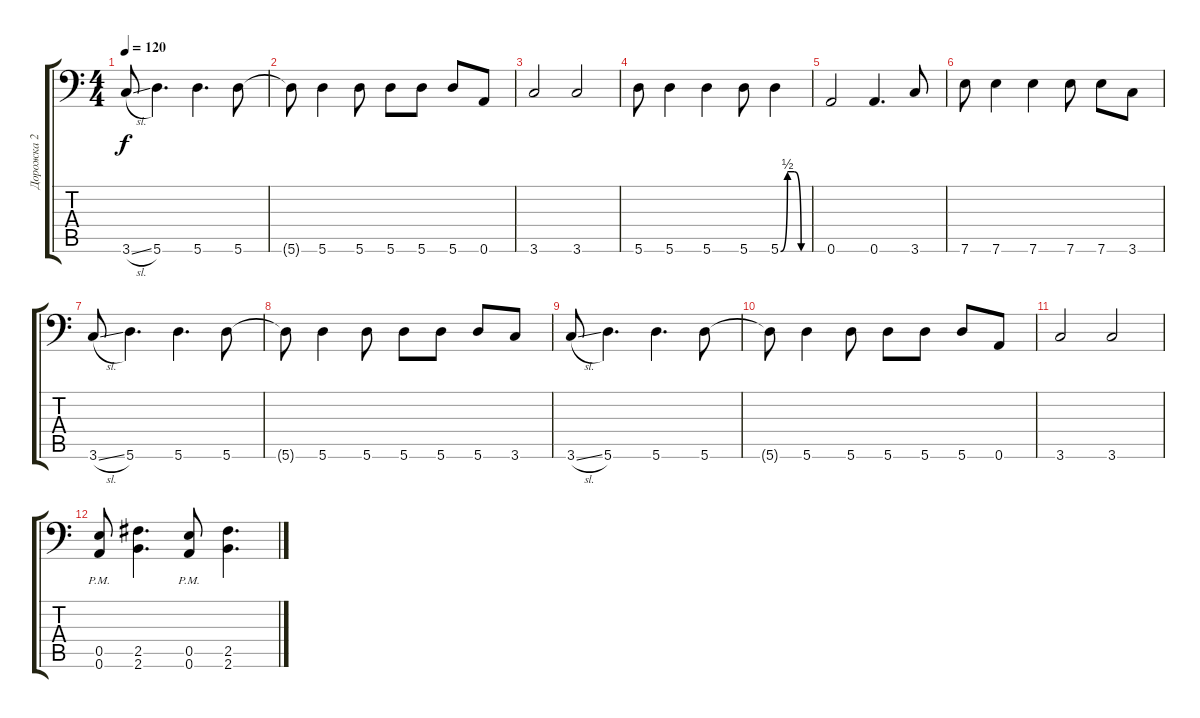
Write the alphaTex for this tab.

\track ("Дорожка 2" "Дорожка 2") {instrument distortionguitar}
\staff {score tabs}
\tuning (B3 Gb3 D3 A2 E2 A1) {hide}
\ts (4 4)
\tempo 120
\clef f4
\ks c
3.6{sl}.8{dy f} 5.6.4{d} 5.6.4{d} 5.6.8 |
5.6{t}.8 5.6.4 5.6.8 5.6.8 5.6.8 5.6.8 0.6.8 |
3.6.2 3.6.2 |
5.6.8 5.6.4 5.6.4 5.6.8 5.6{be (custom 0 0 15 2 30 2 45 0 60 0)}.4 |
0.6.2 0.6.4{d} 3.6.8 |
7.6.8 7.6.4 7.6.4 7.6.8 7.6.8 3.6.8 |
3.6{sl}.8 5.6.4{d} 5.6.4{d} 5.6.8 |
5.6{t}.8 5.6.4 5.6.8 5.6.8 5.6.8 5.6.8 3.6.8 |
3.6{sl}.8 5.6.4{d} 5.6.4{d} 5.6.8 |
5.6{t}.8 5.6.4 5.6.8 5.6.8 5.6.8 5.6.8 0.6.8 |
3.6.2 3.6.2 |
(0.5{pm} 0.6{pm}).8 (2.5 2.6).4{d} (0.5{pm} 0.6{pm}).8 (2.5 2.6).4{d}
